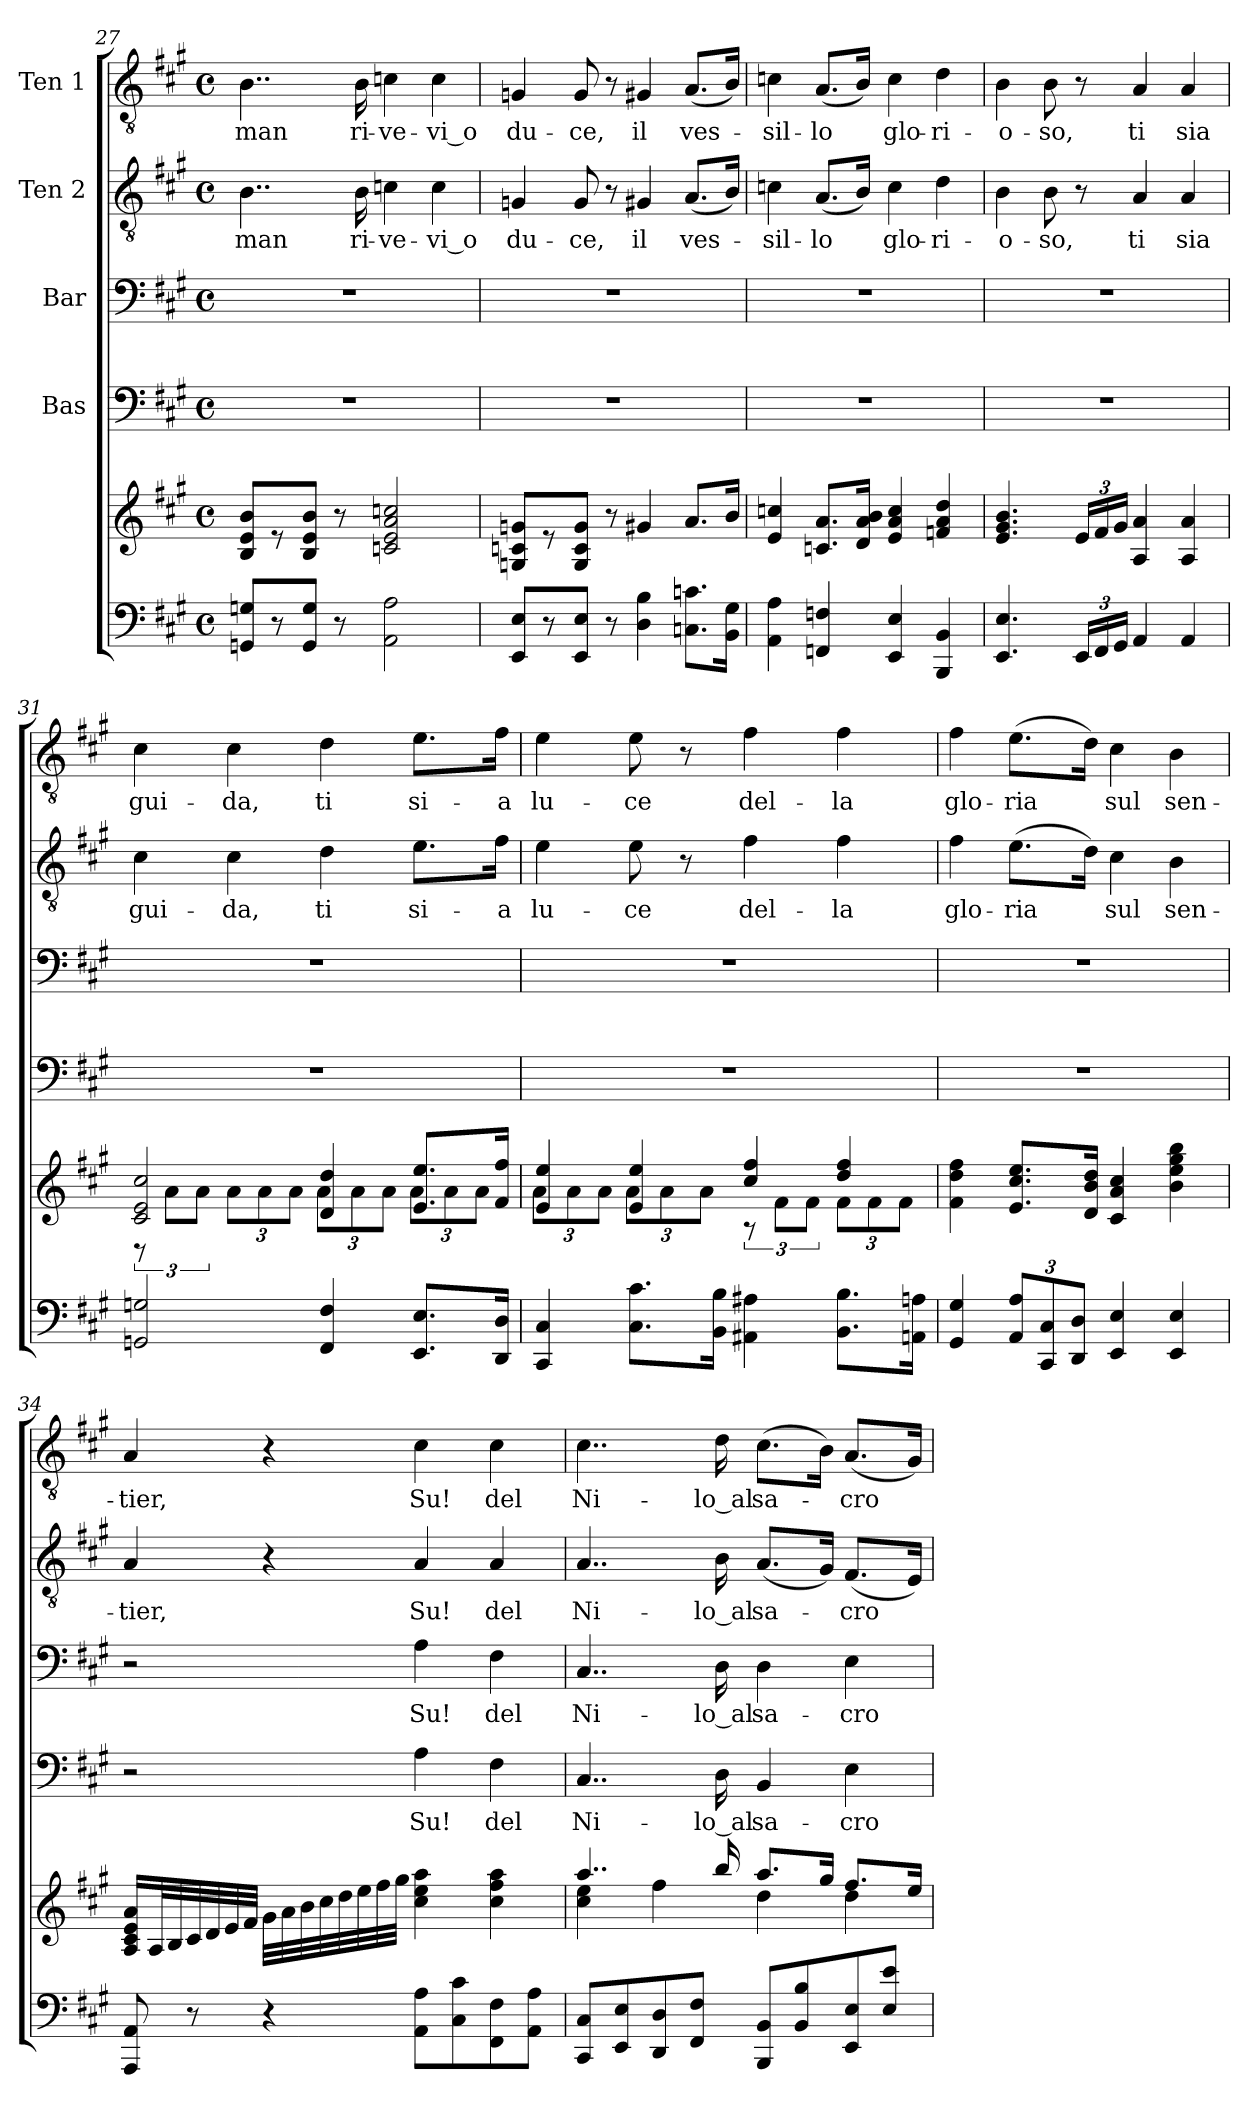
**kern	**kern	**kern	**text	**kern	**text	**kern	**text	**kern	**text
*part5	*part5	*part4	*part4	*part3	*part3	*part2	*part2	*part1	*part1
*staff6	*staff5	*staff4	*staff4	*staff3	*staff3	*staff2	*staff2	*staff1	*staff1
*	*	*I"Bas	*	*I"Bar	*	*I"Ten 2	*	*I"Ten 1	*
*clefF4	*clefG2	*clefF4	*	*clefF4	*	*clefGv2	*	*clefGv2	*
*k[f#c#g#]	*k[f#c#g#]	*k[f#c#g#]	*	*k[f#c#g#]	*	*k[f#c#g#]	*	*k[f#c#g#]	*
*A:	*A:	*A:	*	*A:	*	*A:	*	*A:	*
*M4/4	*M4/4	*M4/4	*	*M4/4	*	*M4/4	*	*M4/4	*
*met(c)	*met(c)	*met(c)	*	*met(c)	*	*met(c)	*	*met(c)	*
=27	=27	=27	=27	=27	=27	=27	=27	=27	=27
!	!	!	!	!	!	!	!LO:LY:b	!	!LO:LY:b
8GGn/ 8Gn/L	8B/ 8e/ 8b/L	1r	.	1r	.	4..B\	man	4..B\	man
8r	8r	.	.	.	.	.	.	.	.
8GG/ 8G/J	8B/ 8e/ 8b/J	.	.	.	.	.	.	.	.
8r	8r	.	.	.	.	.	.	.	.
!	!	!	!	!	!	!	!LO:LY:b	!	!LO:LY:b
.	.	.	.	.	.	16B\	ri-	16B\	ri-
!	!	!	!	!	!	!	!LO:LY:b	!	!LO:LY:b
2AA\ 2A\	2cn/ 2e/ 2a/ 2ccn/	.	.	.	.	4cn\	-ve-	4cn\	-ve-
!	!	!	!	!	!	!	!LO:LY:b	!	!LO:LY:b
.	.	.	.	.	.	4c\	-vi_o	4c\	-vi_o
=28	=28	=28	=28	=28	=28	=28	=28	=28	=28
!	!	!	!	!	!	!	!LO:LY:b	!	!LO:LY:b
8EE/ 8E/L	8Gn/ 8cn/ 8gn/L	1r	.	1r	.	4Gn/	du-	4Gn/	du-
8r	8r	.	.	.	.	.	.	.	.
!	!	!	!	!	!	!	!LO:LY:b	!	!LO:LY:b
8EE/ 8E/J	8G/ 8c/ 8g/J	.	.	.	.	8G/	-ce,	8G/	-ce,
8r	8r	.	.	.	.	8r	.	8r	.
!	!	!	!	!	!	!	!LO:LY:b	!	!LO:LY:b
4D\ 4B\	4g#X/	.	.	.	.	4G#X/	il	4G#X/	il
!	!	!	!	!	!	!	!LO:LY:b	!	!LO:LY:b
8.Cn\ 8.cn\L	8.a/L	.	.	.	.	(<8.A/L	ves-	(<8.A/L	ves-
16BB\ 16G#\Jk	16b/Jk	.	.	.	.	16B/Jk)	.	16B/Jk)	.
=29	=29	=29	=29	=29	=29	=29	=29	=29	=29
!	!	!	!	!	!	!	!LO:LY:b	!	!LO:LY:b
4AA\ 4A\	4e/ 4ccn/	1r	.	1r	.	4cn\	-sil-	4cn\	-sil-
!	!	!	!	!	!	!	!LO:LY:b	!	!LO:LY:b
4FFn/ 4Fn/	8.cn/ 8.a/L	.	.	.	.	(<8.A/L	-lo	(<8.A/L	-lo
.	16d/ 16a/ 16b/Jk	.	.	.	.	16B/Jk)	.	16B/Jk)	.
!	!	!	!	!	!	!	!LO:LY:b	!	!LO:LY:b
4EE/ 4E/	4e/ 4a/ 4cc/	.	.	.	.	4c\	glo-	4c\	glo-
!	!	!	!	!	!	!	!LO:LY:b	!	!LO:LY:b
4BBB/ 4BB/	4fn/ 4a/ 4dd/	.	.	.	.	4d\	-ri-	4d\	-ri-
!!LO:PB:g=z
=30	=30	=30	=30	=30	=30	=30	=30	=30	=30
!	!	!	!	!	!	!	!LO:LY:b	!	!LO:LY:b
4.EE/ 4.E/	4.e/ 4.g#/ 4.b/	1r	.	1r	.	4B\	-o-	4B\	-o-
!	!	!	!	!	!	!	!LO:LY:b	!	!LO:LY:b
.	.	.	.	.	.	8B\	-so,	8B\	-so,
*Xbrackettup	*Xbrackettup	*	*	*	*	*	*	*	*
24EE/LL	24e/LL	.	.	.	.	8r	.	8r	.
24FF#/	24f#/	.	.	.	.	.	.	.	.
24GG#/JJ	24g#/JJ	.	.	.	.	.	.	.	.
!	!	!	!	!	!	!	!LO:LY:b	!	!LO:LY:b
4AA/	4A/ 4a/	.	.	.	.	4A/	ti	4A/	ti
!	!	!	!	!	!	!	!LO:LY:b	!	!LO:LY:b
4AA/	4A/ 4a/	.	.	.	.	4A/	sia	4A/	sia
=31	=31	=31	=31	=31	=31	=31	=31	=31	=31
*	*^	*	*	*	*	*	*	*	*
*	*	*brackettup	*	*	*	*	*	*	*	*
!	!	!	!	!	!	!	!	!LO:LY:b	!	!LO:LY:b
2GGn/ 2Gn/	2c#/ 2e/ 2cc#/	12rD	1r	.	1r	.	4c#\	gui-	4c#\	gui-
.	.	12a\L	.	.	.	.	.	.	.	.
.	.	12a\J	.	.	.	.	.	.	.	.
*	*	*Xbrackettup	*	*	*	*	*	*	*	*
!	!	!	!	!	!	!	!	!LO:LY:b	!	!LO:LY:b
.	.	12a\L	.	.	.	.	4c#\	-da,	4c#\	-da,
.	.	12a\	.	.	.	.	.	.	.	.
.	.	12a\J	.	.	.	.	.	.	.	.
!	!	!	!	!	!	!	!	!LO:LY:b	!	!LO:LY:b
4FF#/ 4F#/	4d/ 4dd/	12a\L	.	.	.	.	4d\	ti	4d\	ti
.	.	12a\	.	.	.	.	.	.	.	.
.	.	12a\J	.	.	.	.	.	.	.	.
!	!	!	!	!	!	!	!	!LO:LY:b	!	!LO:LY:b
8.EE/ 8.E/L	8.e/ 8.ee/L	12a\L	.	.	.	.	8.e\L	si-	8.e\L	si-
.	.	12a\	.	.	.	.	.	.	.	.
.	.	12a\J	.	.	.	.	.	.	.	.
!	!	!	!	!	!	!	!	!LO:LY:b	!	!LO:LY:b
16DD/ 16D/Jk	16f#/ 16ff#/Jk	.	.	.	.	.	16f#\Jk	-a	16f#\Jk	-a
=32	=32	=32	=32	=32	=32	=32	=32	=32	=32	=32
!	!	!	!	!	!	!	!	!LO:LY:b	!	!LO:LY:b
4CC#/ 4C#/	4e/ 4ee/	12a\L	1r	.	1r	.	4e\	lu-	4e\	lu-
.	.	12a\	.	.	.	.	.	.	.	.
.	.	12a\J	.	.	.	.	.	.	.	.
!	!	!	!	!	!	!	!	!LO:LY:b	!	!LO:LY:b
8.C#\ 8.c#\L	4e/ 4ee/	12a\L	.	.	.	.	8e\	-ce	8e\	-ce
.	.	12a\	.	.	.	.	.	.	.	.
.	.	.	.	.	.	.	8r	.	8r	.
.	.	12a\J	.	.	.	.	.	.	.	.
16BB\ 16B\Jk	.	.	.	.	.	.	.	.	.	.
*	*	*brackettup	*	*	*	*	*	*	*	*
!	!	!	!	!	!	!	!	!LO:LY:b	!	!LO:LY:b
4AA#X\ 4A#X\	4cc#/ 4ff#/	12rA	.	.	.	.	4f#\	del-	4f#\	del-
.	.	12f#\L	.	.	.	.	.	.	.	.
.	.	12f#\J	.	.	.	.	.	.	.	.
*	*	*Xbrackettup	*	*	*	*	*	*	*	*
!	!	!	!	!	!	!	!	!LO:LY:b	!	!LO:LY:b
8.BB\ 8.B\L	4dd/ 4ff#/	12f#\L	.	.	.	.	4f#\	-la	4f#\	-la
.	.	12f#\	.	.	.	.	.	.	.	.
.	.	12f#\J	.	.	.	.	.	.	.	.
16AAn\ 16An\Jk	.	.	.	.	.	.	.	.	.	.
*	*v	*v	*	*	*	*	*	*	*	*
!!LO:LB:g=z
=33	=33	=33	=33	=33	=33	=33	=33	=33	=33
!	!	!	!	!	!	!	!LO:LY:b	!	!LO:LY:b
4GG#/ 4G#/	4f#\ 4dd\ 4ff#\	1r	.	1r	.	4f#\	glo-	4f#\	glo-
!	!	!	!	!	!	!	!LO:LY:b	!	!LO:LY:b
12AA/ 12A/L	8.e/ 8.cc#/ 8.ee/L	.	.	.	.	(>8.e\L	-ria	(>8.e\L	-ria
12CC#/ 12C#/	.	.	.	.	.	.	.	.	.
12DD/ 12D/J	.	.	.	.	.	.	.	.	.
.	16d/ 16b/ 16dd/Jk	.	.	.	.	16d\Jk)	.	16d\Jk)	.
!	!	!	!	!	!	!	!LO:LY:b	!	!LO:LY:b
4EE/ 4E/	4c#/ 4a/ 4cc#/	.	.	.	.	4c#\	sul	4c#\	sul
!	!	!	!	!	!	!	!LO:LY:b	!	!LO:LY:b
4EE/ 4E/	4b\ 4ee\ 4gg#\ 4bb\	.	.	.	.	4B\	sen-	4B\	sen-
=34	=34	=34	=34	=34	=34	=34	=34	=34	=34
!	!	!	!	!	!	!	!LO:LY:b	!	!LO:LY:b
8AAA/ 8AA/	16A/ 16c#/ 16e/ 16a/LL	2r	.	2r	.	4A/	-tier,	4A/	-tier,
.	32A/L	.	.	.	.	.	.	.	.
.	32B/	.	.	.	.	.	.	.	.
8r	32c#/	.	.	.	.	.	.	.	.
.	32d/	.	.	.	.	.	.	.	.
.	32e/	.	.	.	.	.	.	.	.
.	32f#/JJJ	.	.	.	.	.	.	.	.
4r	32g#\LLL	.	.	.	.	4r	.	4r	.
.	32a\	.	.	.	.	.	.	.	.
.	32b\	.	.	.	.	.	.	.	.
.	32cc#\	.	.	.	.	.	.	.	.
.	32dd\	.	.	.	.	.	.	.	.
.	32ee\	.	.	.	.	.	.	.	.
.	32ff#\	.	.	.	.	.	.	.	.
.	32gg#\JJJ	.	.	.	.	.	.	.	.
!	!	!	!LO:LY:b	!	!LO:LY:b	!	!LO:LY:b	!	!LO:LY:b
8AA\ 8A\L	4cc#\ 4ee\ 4aa\	4A\	Su!	4A\	Su!	4A/	Su!	4c#\	Su!
8C#\ 8c#\	.	.	.	.	.	.	.	.	.
!	!	!	!LO:LY:b	!	!LO:LY:b	!	!LO:LY:b	!	!LO:LY:b
8FF#\ 8F#\	4cc#\ 4ff#\ 4aa\	4F#\	del	4F#\	del	4A/	del	4c#\	del
8AA\ 8A\J	.	.	.	.	.	.	.	.	.
=35	=35	=35	=35	=35	=35	=35	=35	=35	=35
*	*^	*	*	*	*	*	*	*	*
!	!	!	!	!LO:LY:b	!	!LO:LY:b	!	!LO:LY:b	!	!LO:LY:b
8CC#/ 8C#/L	4..aa/	4cc#\ 4ee\	4..C#/	Ni-	4..C#/	Ni-	4..A/	Ni-	4..c#\	Ni-
8EE/ 8E/	.	.	.	.	.	.	.	.	.	.
8DD/ 8D/	.	4ff#\	.	.	.	.	.	.	.	.
8FF#/ 8F#/J	.	.	.	.	.	.	.	.	.	.
!	!	!	!	!LO:LY:b	!	!LO:LY:b	!	!LO:LY:b	!	!LO:LY:b
.	16bb/	.	16D\	-lo_al	16D\	-lo_al	16B\	-lo_al	16d\	-lo_al
!	!	!	!	!LO:LY:b	!	!LO:LY:b	!	!LO:LY:b	!	!LO:LY:b
8BBB/ 8BB/L	8.aa/L	4dd\	4BB/	sa-	4D\	sa-	(<8.A/L	sa-	(>8.c#\L	sa-
8BB/ 8B/	.	.	.	.	.	.	.	.	.	.
.	16gg#/Jk	.	.	.	.	.	16G#/Jk)	.	16B\Jk)	.
!	!	!	!	!LO:LY:b	!	!LO:LY:b	!	!LO:LY:b	!	!LO:LY:b
8EE/ 8E/	8.ff#/L	4dd\	4E\	-cro	4E\	-cro	(<8.F#/L	-cro	(<8.A/L	-cro
8E/ 8e/J	.	.	.	.	.	.	.	.	.	.
.	16ee/Jk	.	.	.	.	.	16E/Jk)	.	16G#/Jk)	.
*	*v	*v	*	*	*	*	*	*	*	*
=	=	=	=	=	=	=	=	=	=
*-	*-	*-	*-	*-	*-	*-	*-	*-	*-
